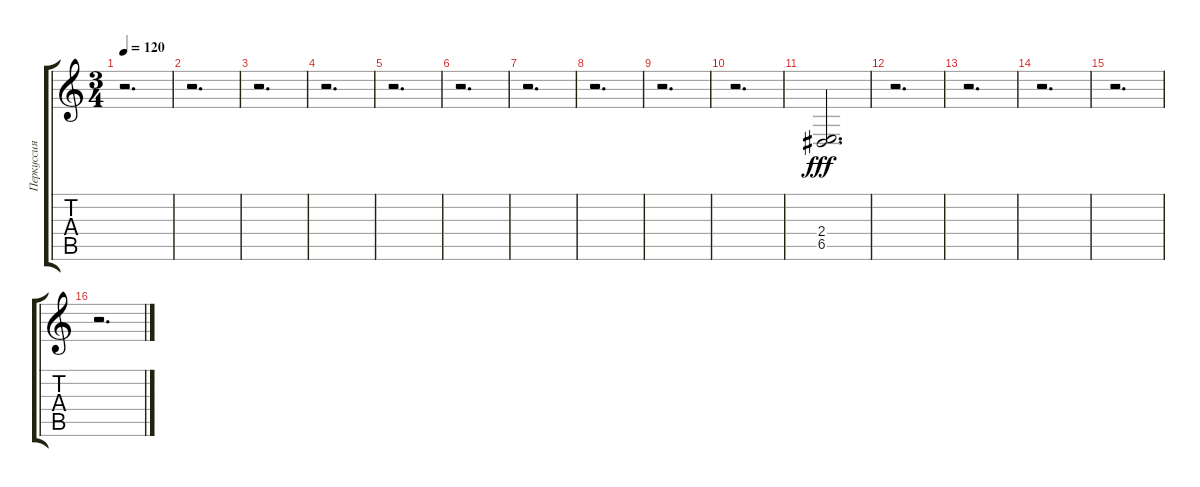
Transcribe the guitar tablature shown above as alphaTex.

\track ("Перкуссия" "Перкуссия") {instrument stringensemble1}
\staff {score tabs}
\tuning (E4 B3 G3 D3 A2 E2) {hide}
\ts (3 4)
\tempo 120
\clef g2
\ks c
r.2{d dy fff} |
r.2{d} |
r.2{d} |
r.2{d} |
r.2{d} |
r.2{d} |
r.2{d} |
r.2{d} |
r.2{d} |
r.2{d} |
(2.4 6.5).2{d} |
r.2{d} |
r.2{d} |
r.2{d} |
r.2{d} |
r.2{d}
